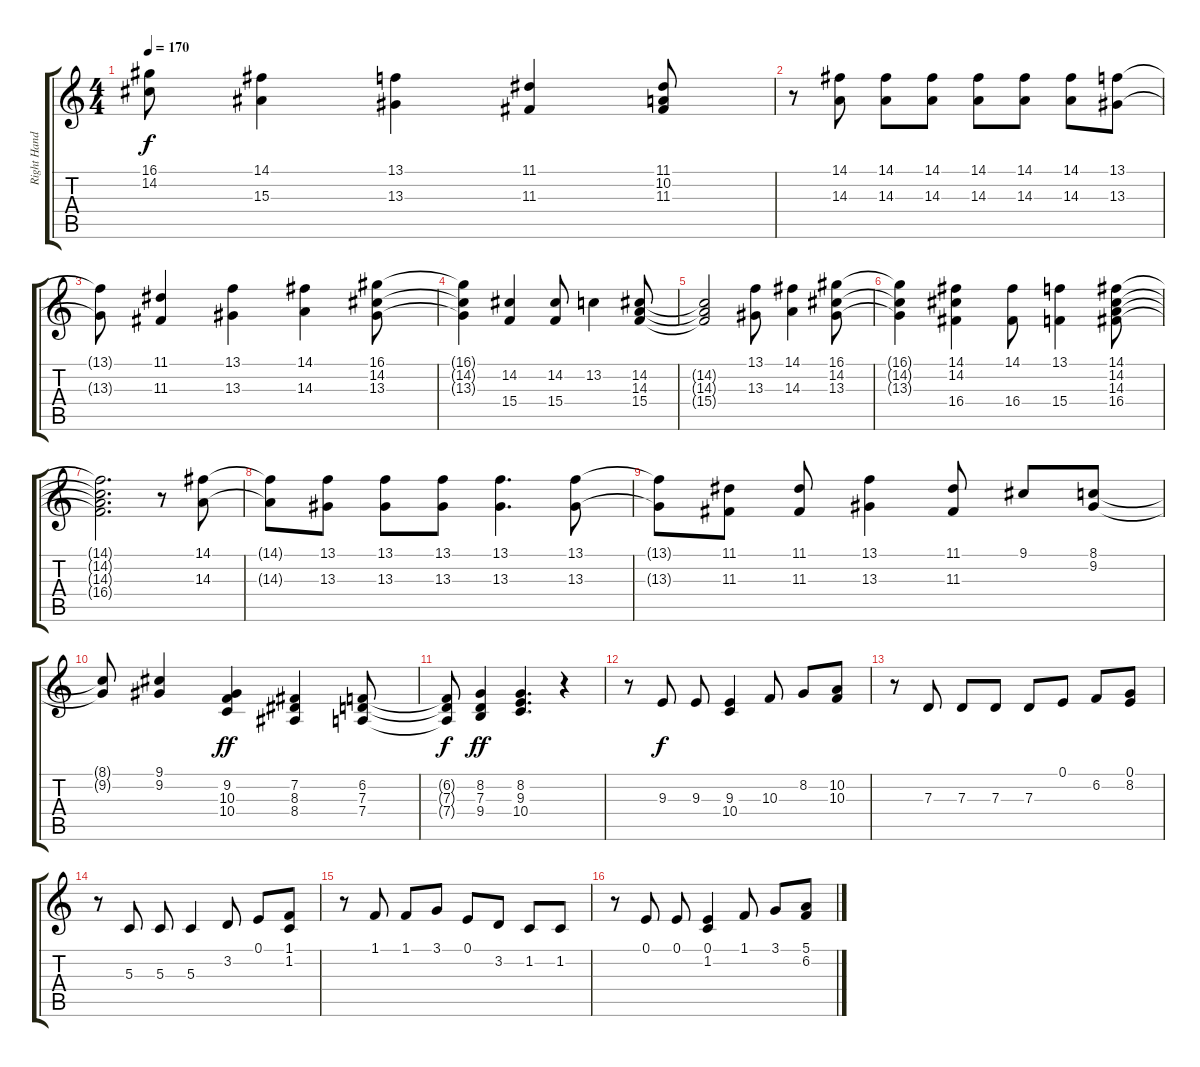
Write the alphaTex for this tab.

\track ("Right Hand" "Right Hand") {instrument acousticgrandpiano}
\staff {score tabs}
\tuning (E4 B3 G3 D3 A2 E2) {hide}
\ts (4 4)
\tempo 170
\clef g2
\ks c
(16.1{t} 14.2{t}).8{dy f} (14.1 15.3).4 (13.1 13.3).4 (11.1 11.3).4 (11.1 10.2 11.3).8 |
r.8 (14.1 14.3).8 (14.1 14.3).8 (14.1 14.3).8 (14.1 14.3).8 (14.1 14.3).8 (14.1 14.3).8 (13.1 13.3).8 |
(13.1{t} 13.3{t}).8 (11.1 11.3).4 (13.1 13.3).4 (14.1 14.3).4 (16.1 14.2 13.3).8 |
(16.1{t} 14.2{t} 13.3{t}).4 (14.2 15.4).4 (14.2 15.4).8 13.2.4 (14.2 14.3 15.4).8 |
(14.2{t} 14.3{t} 15.4{t}).2 (13.1 13.3).8 (14.1 14.3).4 (16.1 14.2 13.3).8 |
(16.1{t} 14.2{t} 13.3{t}).4 (14.1 14.2 16.4).4 (14.1 16.4).8 (13.1 15.4).4 (14.1 14.2 14.3 16.4).8 |
(14.1{t} 14.2{t} 14.3{t} 16.4{t}).2{d} r.8 (14.1 14.3).8 |
(14.1{t} 14.3{t}).8 (13.1 13.3).8 (13.1 13.3).8 (13.1 13.3).8 (13.1 13.3).4{d} (13.1 13.3).8 |
(13.1{t} 13.3{t}).8 (11.1 11.3).8 (11.1 11.3).8 (13.1 13.3).4 (11.1 11.3).8 9.1.8 (8.1 9.2).8 |
(8.1{t} 9.2{t}).8 (9.1 9.2).4 (9.2 10.3 10.4).4{dy ff} (7.2 8.3 8.4).4 (6.2 7.3 7.4).8 |
(6.2{t} 7.3{t} 7.4{t}).8{dy f} (8.2 7.3 9.4).4{dy ff} (8.2 9.3 10.4).4{d} r.4 |
r.8 9.3.8{dy f} 9.3.8 (9.3 10.4).4 10.3.8 8.2.8 (10.2 10.3).8 |
r.8 7.3.8 7.3.8 7.3.8 7.3.8 0.1.8 6.2.8 (0.1 8.2).8 |
r.8 5.3.8 5.3.8 5.3.4 3.2.8 0.1.8 (1.1 1.2).8 |
r.8 1.1.8 1.1.8 3.1.8 0.1.8 3.2.8 1.2.8 1.2.8 |
r.8 0.1.8 0.1.8 (0.1 1.2).4 1.1.8 3.1.8 (5.1 6.2).8
